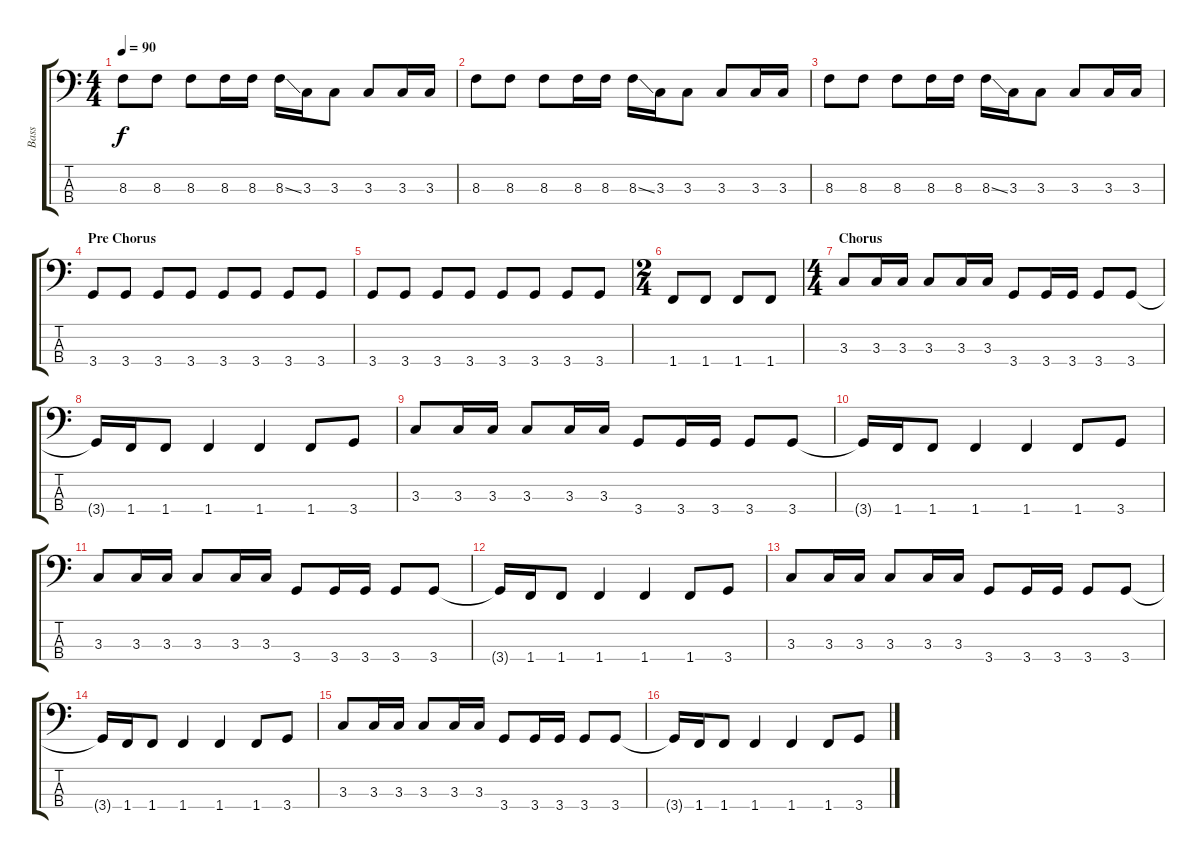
\track ("Bass" "Bass") {instrument electricbassfinger}
\staff {score tabs}
\tuning (G2 D2 A1 E1) {hide}
\ts (4 4)
\tempo 90
\clef f4
\ks c
8.3.8{dy f} 8.3.8 8.3.8 8.3.16 8.3.16 8.3{ss}.16 3.3.16 3.3.8 3.3.8 3.3.16 3.3.16 |
8.3.8 8.3.8 8.3.8 8.3.16 8.3.16 8.3{ss}.16 3.3.16 3.3.8 3.3.8 3.3.16 3.3.16 |
8.3.8 8.3.8 8.3.8 8.3.16 8.3.16 8.3{ss}.16 3.3.16 3.3.8 3.3.8 3.3.16 3.3.16 |
\section ("" "Pre Chorus")
3.4.8 3.4.8 3.4.8 3.4.8 3.4.8 3.4.8 3.4.8 3.4.8 |
3.4.8 3.4.8 3.4.8 3.4.8 3.4.8 3.4.8 3.4.8 3.4.8 |
\ts (2 4)
1.4.8 1.4.8 1.4.8 1.4.8 |
\ts (4 4)
\section ("" "Chorus")
3.3.8 3.3.16 3.3.16 3.3.8 3.3.16 3.3.16 3.4.8 3.4.16 3.4.16 3.4.8 3.4.8 |
3.4{t}.16 1.4.16 1.4.8 1.4.4 1.4.4 1.4.8 3.4.8 |
3.3.8 3.3.16 3.3.16 3.3.8 3.3.16 3.3.16 3.4.8 3.4.16 3.4.16 3.4.8 3.4.8 |
3.4{t}.16 1.4.16 1.4.8 1.4.4 1.4.4 1.4.8 3.4.8 |
3.3.8 3.3.16 3.3.16 3.3.8 3.3.16 3.3.16 3.4.8 3.4.16 3.4.16 3.4.8 3.4.8 |
3.4{t}.16 1.4.16 1.4.8 1.4.4 1.4.4 1.4.8 3.4.8 |
3.3.8 3.3.16 3.3.16 3.3.8 3.3.16 3.3.16 3.4.8 3.4.16 3.4.16 3.4.8 3.4.8 |
3.4{t}.16 1.4.16 1.4.8 1.4.4 1.4.4 1.4.8 3.4.8 |
3.3.8 3.3.16 3.3.16 3.3.8 3.3.16 3.3.16 3.4.8 3.4.16 3.4.16 3.4.8 3.4.8 |
3.4{t}.16 1.4.16 1.4.8 1.4.4 1.4.4 1.4.8 3.4.8
